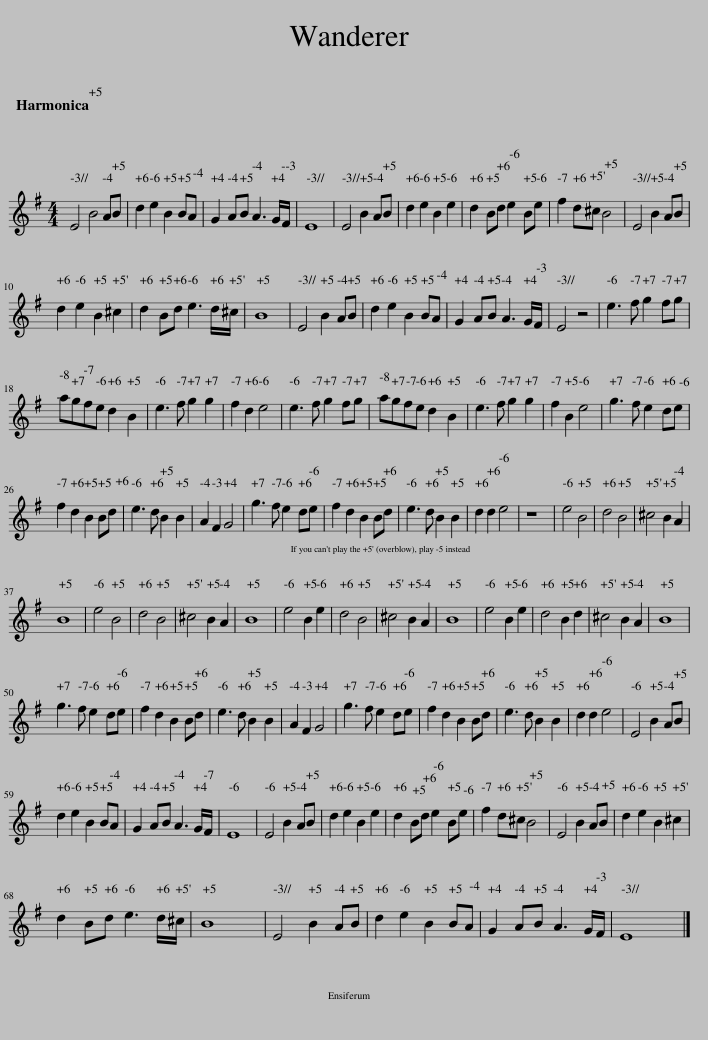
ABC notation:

X:1
L:1/8
M:4/4
I:linebreak $
K:G
V:1 treble
V:1
 E4 B2 AB | d2 e2 B2 BA | G2 AB A3 G/F/ | E8 | E4 B2 AB | %5
 d2 e2 B2 e2 | d2 Bd e2 Be | f2 d^c B4 | E4 B2 AB |$ d2 e2 B2 ^c2 | %10
 d2 Bd e3 d/^c/ | B8 | E4 B2 AB | d2 e2 B2 BA | G2 AB A3 G/F/ | %15
 E4 z4 | e3 f g2 fg |$ agfe d2 B2 | e3 f g2 g2 | f2 d2 e4 | %20
 e3 f g2 fg | agfe d2 B2 | e3 f g2 g2 | f2 B2 e4 | g3 f e2 de |$ %25
 f2 d2 B2 Bd | e3 d B2 B2 | A2 F2 G4 | g3 f e2 de | f2 d2 B2 Bd | %30
 e3 d B2 B2 | d2 d2 e4 | z8 | e4 B4 | d4 B4 | %35
 ^c4 B2 A2 |$ B8 | e4 B4 | d4 B4 | ^c4 B2 A2 | %40
 B8 | e4 B2 e2 | d4 B4 | ^c4 B2 A2 | B8 | %45
 e4 B2 e2 | d4 B2 d2 | ^c4 B2 A2 | B8 |$ g3 f e2 de | %50
 f2 d2 B2 Bd | e3 d B2 B2 | A2 F2 G4 | g3 f e2 de | f2 d2 B2 Bd | %55
 e3 d B2 B2 | d2 d2 e4 | E4 B2 AB |$ d2 e2 B2 BA | G2 AB A3 G/F/ | %60
 E8 | E4 B2 AB | d2 e2 B2 e2 | d2 Bd e2 Be | f2 d^c B4 | %65
 E4 B2 AB | d2 e2 B2 ^c2 |$ d2 Bd e3 d/^c/ | B8 | E4 B2 AB | %70
 d2 e2 B2 BA | G2 AB A3 G/F/ | E8 |] %73
